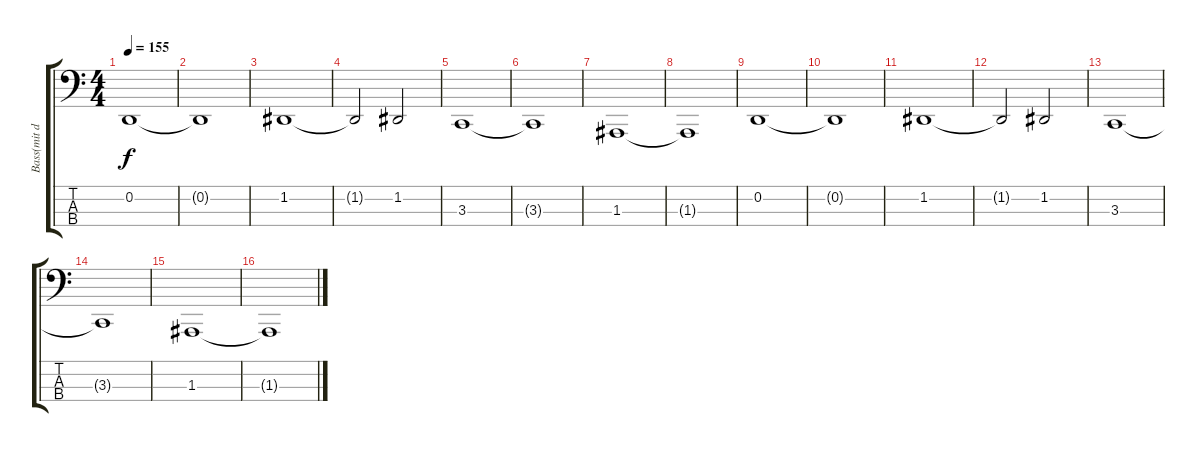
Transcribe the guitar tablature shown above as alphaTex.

\track ("Bass(mit diesem Effekt...)" "Bass(mit d") {instrument cello}
\staff {score tabs}
\tuning (G2 D2 A1 D1) {hide}
\ts (4 4)
\tempo 155
\clef f4
\ks c
0.2{t}.1{dy f} |
0.2{t}.1 |
1.2.1{volume 16 instrument electricbassfinger} |
1.2{t}.2 1.2.2 |
3.3.1 |
3.3{t}.1 |
1.3.1 |
1.3{t}.1 |
0.2.1 |
0.2{t}.1 |
1.2.1{volume 16 instrument electricbassfinger} |
1.2{t}.2 1.2.2 |
3.3.1 |
3.3{t}.1 |
1.3.1 |
1.3{t}.1
